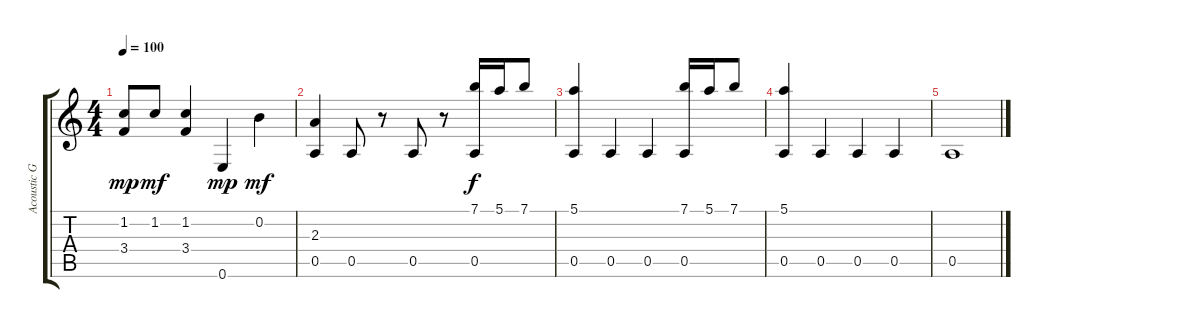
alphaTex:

\track ("Acoustic Guitar" "Acoustic G") {instrument acousticguitarnylon}
\staff {score tabs}
\tuning (E4 B3 G3 D3 A2 E2) {hide}
\ts (4 4)
\tempo 100
\clef g2
\ks c
(1.2 3.4).8{dy mp} 1.2.8{dy mf} (1.2 3.4).4 0.6.4{dy mp} 0.2.4{dy mf} |
(2.3 0.5).4 0.5.8 r.8 0.5.8 r.8 (7.1 0.5).16{dy f} 5.1.16 7.1.8 |
(5.1 0.5).4 0.5.4 0.5.4 (7.1 0.5).16 5.1.16 7.1.8 |
(5.1 0.5).4 0.5.4 0.5.4 0.5.4 |
0.5.1
